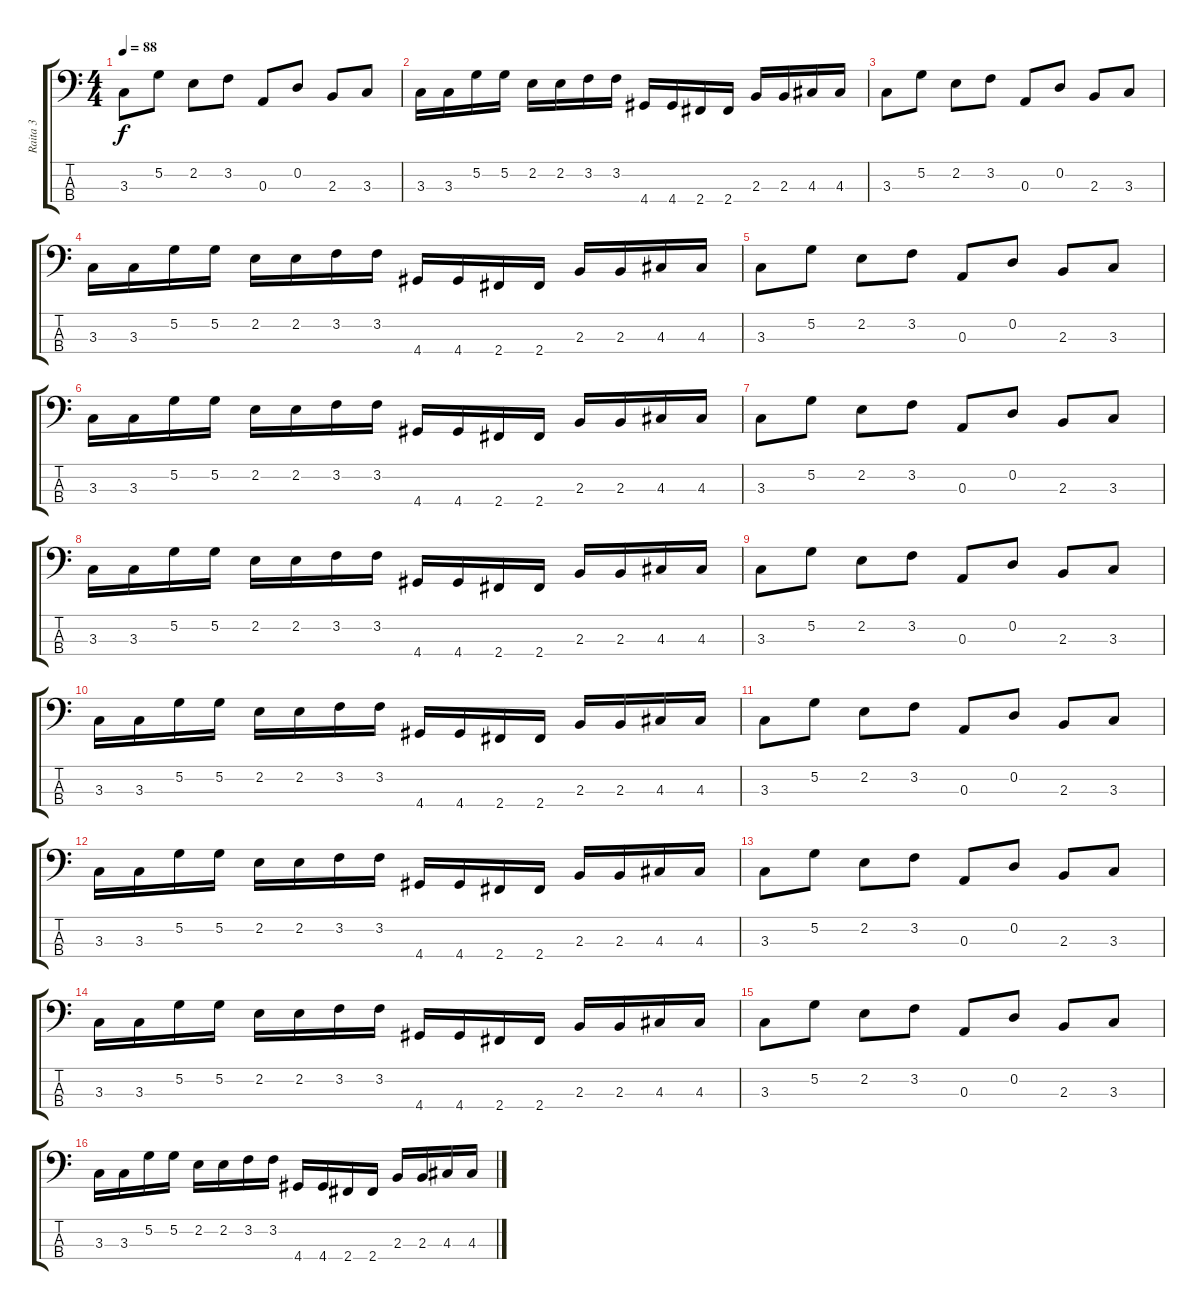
\track ("Raita 3" "Raita 3") {instrument electricbassfinger}
\staff {score tabs}
\tuning (G2 D2 A1 E1) {hide}
\ts (4 4)
\tempo 88
\clef f4
\ks c
3.3.8{dy f} 5.2.8 2.2.8 3.2.8 0.3.8 0.2.8 2.3.8 3.3.8 |
3.3.16 3.3.16 5.2.16 5.2.16 2.2.16 2.2.16 3.2.16 3.2.16 4.4.16 4.4.16 2.4.16 2.4.16 2.3.16 2.3.16 4.3.16 4.3.16 |
3.3.8 5.2.8 2.2.8 3.2.8 0.3.8 0.2.8 2.3.8 3.3.8 |
3.3.16 3.3.16 5.2.16 5.2.16 2.2.16 2.2.16 3.2.16 3.2.16 4.4.16 4.4.16 2.4.16 2.4.16 2.3.16 2.3.16 4.3.16 4.3.16 |
3.3.8 5.2.8 2.2.8 3.2.8 0.3.8 0.2.8 2.3.8 3.3.8 |
3.3.16 3.3.16 5.2.16 5.2.16 2.2.16 2.2.16 3.2.16 3.2.16 4.4.16 4.4.16 2.4.16 2.4.16 2.3.16 2.3.16 4.3.16 4.3.16 |
3.3.8 5.2.8 2.2.8 3.2.8 0.3.8 0.2.8 2.3.8 3.3.8 |
3.3.16 3.3.16 5.2.16 5.2.16 2.2.16 2.2.16 3.2.16 3.2.16 4.4.16 4.4.16 2.4.16 2.4.16 2.3.16 2.3.16 4.3.16 4.3.16 |
3.3.8 5.2.8 2.2.8 3.2.8 0.3.8 0.2.8 2.3.8 3.3.8 |
3.3.16 3.3.16 5.2.16 5.2.16 2.2.16 2.2.16 3.2.16 3.2.16 4.4.16 4.4.16 2.4.16 2.4.16 2.3.16 2.3.16 4.3.16 4.3.16 |
3.3.8 5.2.8 2.2.8 3.2.8 0.3.8 0.2.8 2.3.8 3.3.8 |
3.3.16 3.3.16 5.2.16 5.2.16 2.2.16 2.2.16 3.2.16 3.2.16 4.4.16 4.4.16 2.4.16 2.4.16 2.3.16 2.3.16 4.3.16 4.3.16 |
3.3.8 5.2.8 2.2.8 3.2.8 0.3.8 0.2.8 2.3.8 3.3.8 |
3.3.16 3.3.16 5.2.16 5.2.16 2.2.16 2.2.16 3.2.16 3.2.16 4.4.16 4.4.16 2.4.16 2.4.16 2.3.16 2.3.16 4.3.16 4.3.16 |
3.3.8 5.2.8 2.2.8 3.2.8 0.3.8 0.2.8 2.3.8 3.3.8 |
3.3.16 3.3.16 5.2.16 5.2.16 2.2.16 2.2.16 3.2.16 3.2.16 4.4.16 4.4.16 2.4.16 2.4.16 2.3.16 2.3.16 4.3.16 4.3.16
